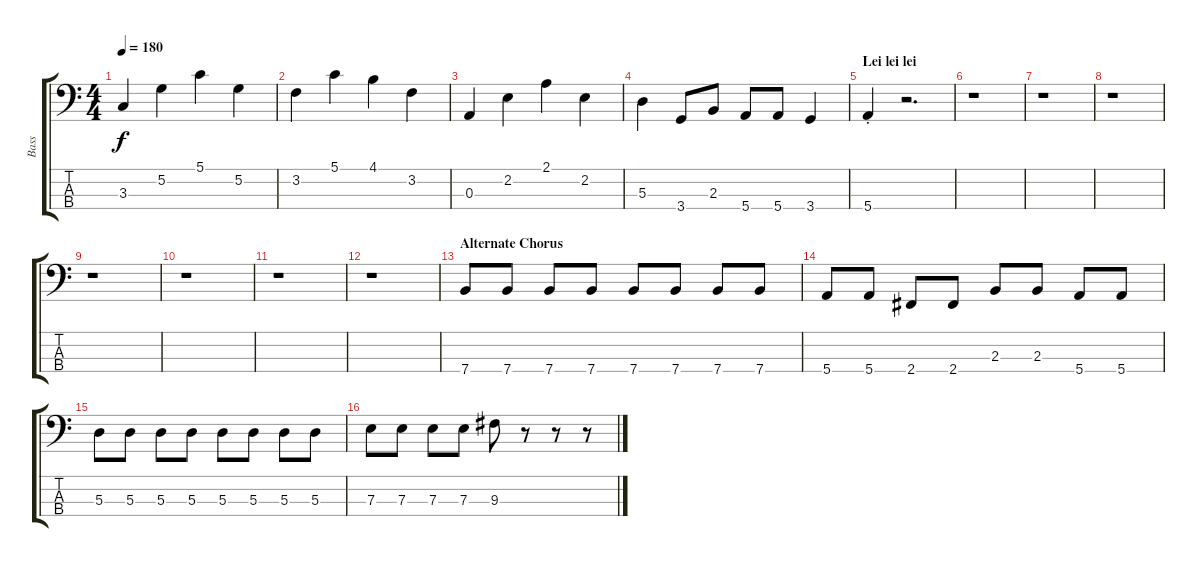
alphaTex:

\track ("Bass" "Bass") {instrument electricbassfinger}
\staff {score tabs}
\tuning (G2 D2 A1 E1) {hide}
\ts (4 4)
\tempo 180
\clef f4
\ks c
3.3.4{dy f} 5.2.4 5.1.4 5.2.4 |
3.2.4 5.1.4 4.1.4 3.2.4 |
0.3.4 2.2.4 2.1.4 2.2.4 |
5.3.4 3.4.8 2.3.8 5.4.8 5.4.8 3.4.4 |
\section ("" "Lei lei lei")
5.4{st}.4 r.2{d} |
r.1 |
r.1 |
r.1 |
r.1 |
r.1 |
r.1 |
r.1 |
\section ("" "Alternate Chorus")
7.4.8 7.4.8 7.4.8 7.4.8 7.4.8 7.4.8 7.4.8 7.4.8 |
5.4.8 5.4.8 2.4.8 2.4.8 2.3.8 2.3.8 5.4.8 5.4.8 |
5.3.8 5.3.8 5.3.8 5.3.8 5.3.8 5.3.8 5.3.8 5.3.8 |
7.3.8 7.3.8 7.3.8 7.3.8 9.3.8 r.8 r.8 r.8
